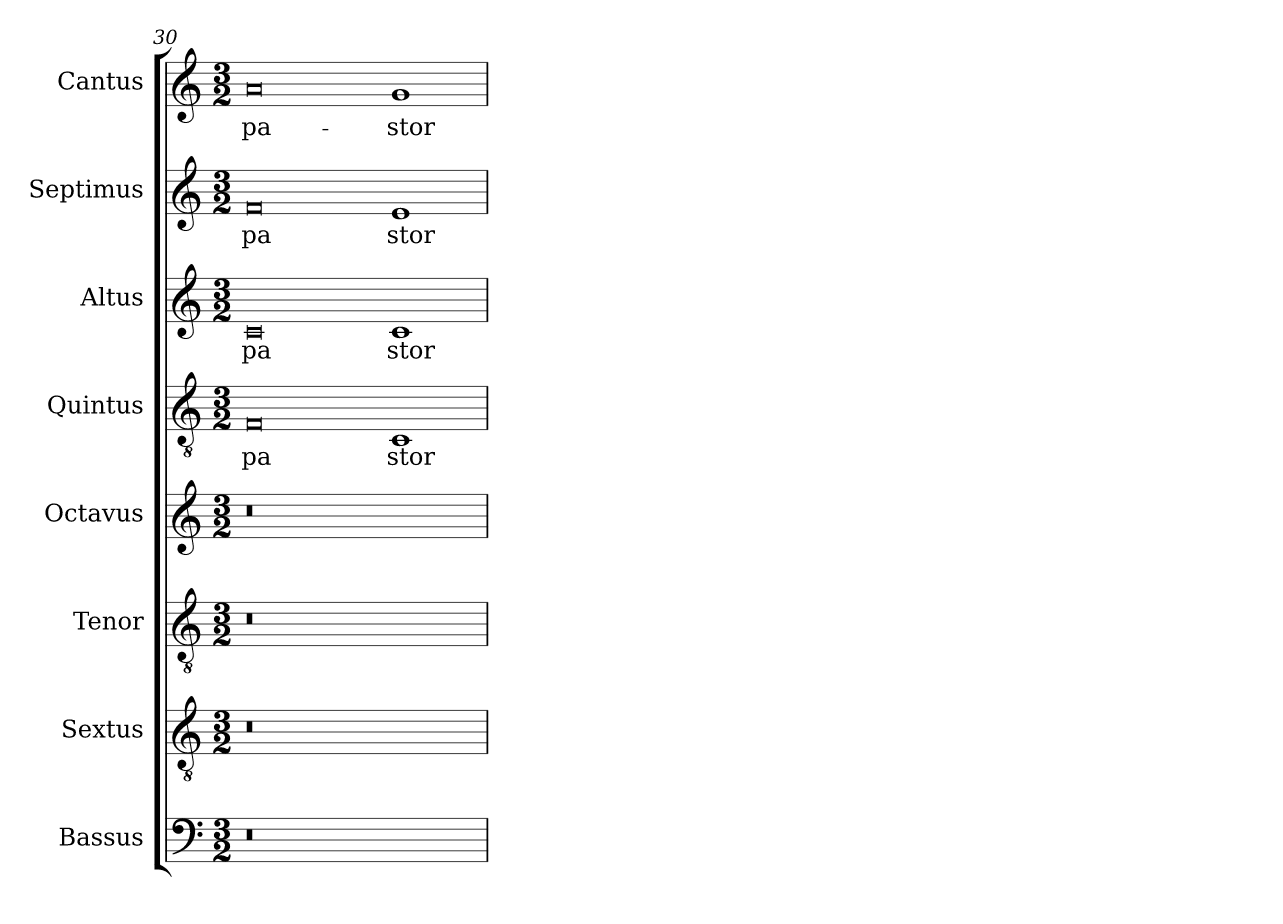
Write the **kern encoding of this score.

**kern	**kern	**kern	**kern	**kern	**text	**kern	**text	**kern	**text	**kern	**text
*part8	*part7	*part6	*part5	*part4	*part4	*part3	*part3	*part2	*part2	*part1	*part1
*staff8	*staff7	*staff6	*staff5	*staff4	*staff4	*staff3	*staff3	*staff2	*staff2	*staff1	*staff1
*I"Bassus	*I"Sextus	*I"Tenor	*I"Octavus	*I"Quintus	*	*I"Altus	*	*I"Septimus	*	*I"Cantus	*
*clefF4	*clefGv2	*clefGv2	*clefG2	*clefGv2	*	*clefG2	*	*clefG2	*	*clefG2	*
*	*	*	*	*	*	*	*	*k[]	*	*	*
*	*	*	*	*	*	*	*	*C:	*	*	*
*M3/2	*M3/2	*M3/2	*M3/2	*M3/2	*	*M3/2	*	*M3/2	*	*M3/2	*
=30	=30	=30	=30	=30	=30	=30	=30	=30	=30	=30	=30
!	!	!	!	!	!LO:LY:b:cj	!	!LO:LY:b:cj	!	!LO:LY:b:cj	!	!LO:LY:b:cj
0.r	0.r	0.r	0.r	0F	pa	0c	pa	0f	pa	0a	pa-
!	!	!	!	!	!LO:LY:b:cj	!	!LO:LY:b:cj	!	!LO:LY:b:cj	!	!LO:LY:b:cj
.	.	.	.	1C	stor	1c	stor	1e	stor	1g	-stor
=	=	=	=	=	=	=	=	=	=	=	=
*-	*-	*-	*-	*-	*-	*-	*-	*-	*-	*-	*-
